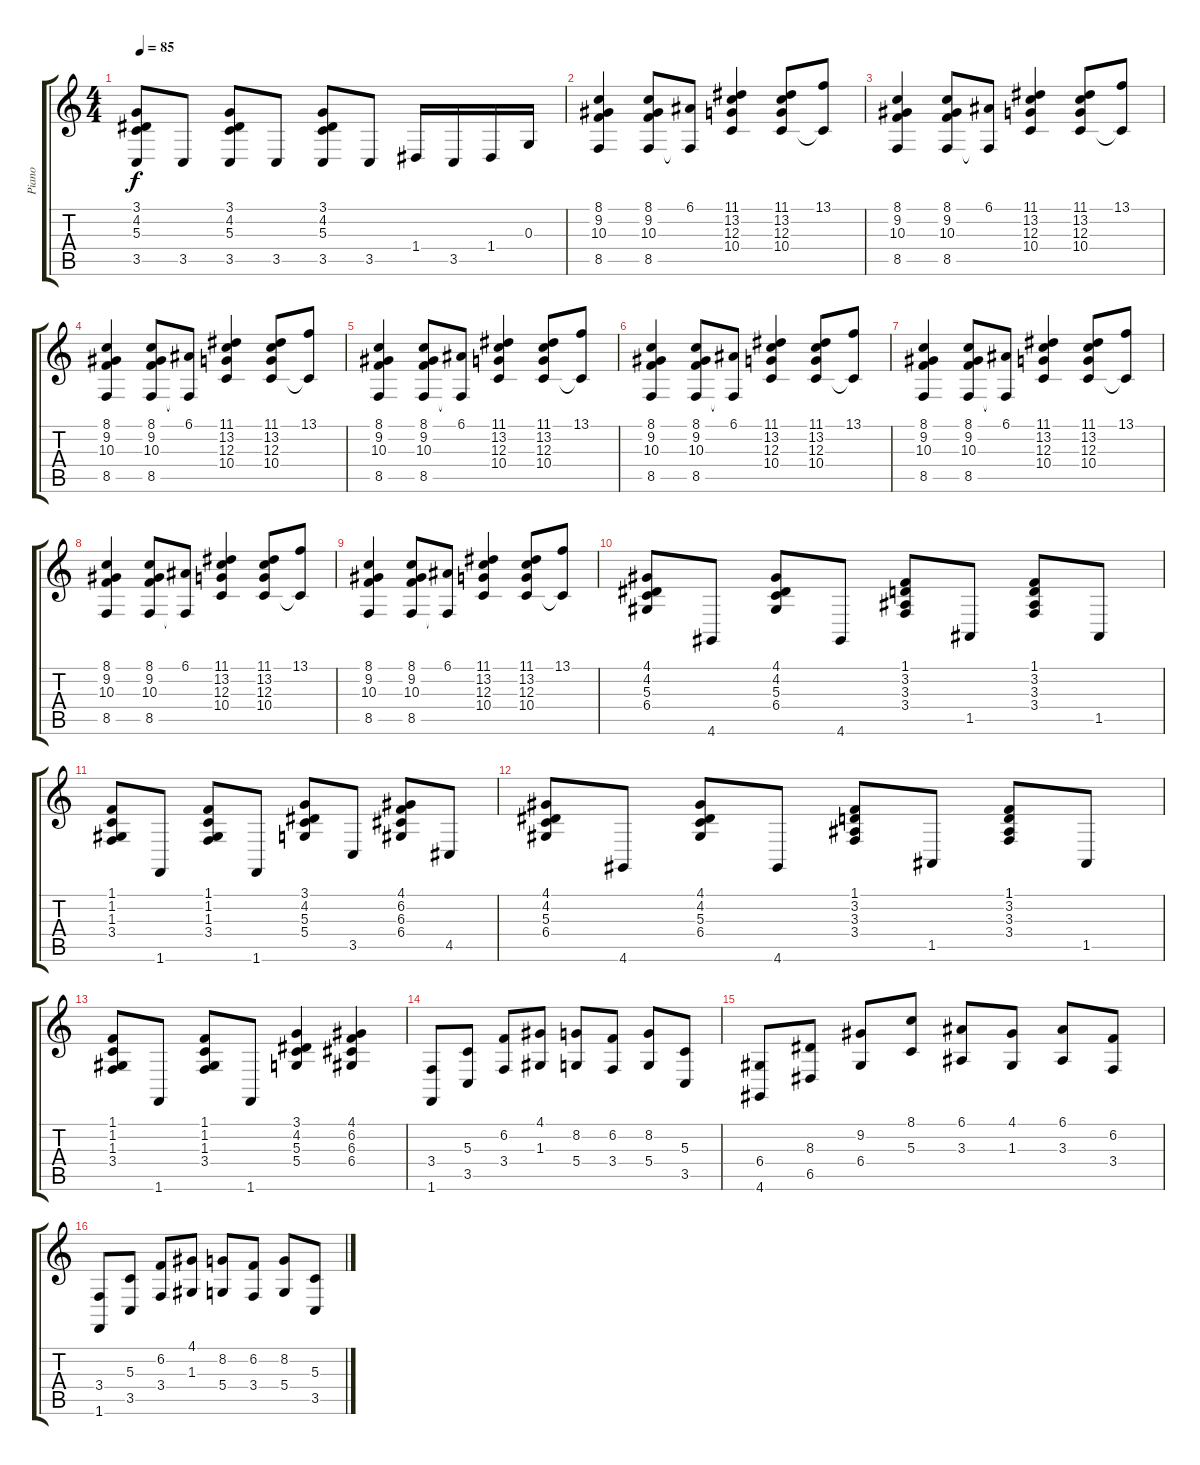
\track ("Piano" "Piano") {instrument acousticgrandpiano}
\staff {score tabs}
\tuning (E4 B3 G3 D3 A2 E2) {hide}
\ts (4 4)
\tempo 85
\clef g2
\ks c
(3.1 4.2 5.3 3.5).8{dy f} 3.5.8 (3.1 4.2 5.3 3.5).8 3.5.8 (3.1 4.2 5.3 3.5).8 3.5.8 1.4.16 3.5.16 1.4.16 0.3.16 |
(8.1 9.2 10.3 8.5).4 (8.1 9.2 10.3 8.5).8 (6.1 8.5{t}).8 (11.1 13.2 12.3 10.4).4 (11.1 13.2 12.3 10.4).8 (13.1 10.4{t}).8 |
(8.1 9.2 10.3 8.5).4 (8.1 9.2 10.3 8.5).8 (6.1 8.5{t}).8 (11.1 13.2 12.3 10.4).4 (11.1 13.2 12.3 10.4).8 (13.1 10.4{t}).8 |
(8.1 9.2 10.3 8.5).4 (8.1 9.2 10.3 8.5).8 (6.1 8.5{t}).8 (11.1 13.2 12.3 10.4).4 (11.1 13.2 12.3 10.4).8 (13.1 10.4{t}).8 |
(8.1 9.2 10.3 8.5).4 (8.1 9.2 10.3 8.5).8 (6.1 8.5{t}).8 (11.1 13.2 12.3 10.4).4 (11.1 13.2 12.3 10.4).8 (13.1 10.4{t}).8 |
(8.1 9.2 10.3 8.5).4 (8.1 9.2 10.3 8.5).8 (6.1 8.5{t}).8 (11.1 13.2 12.3 10.4).4 (11.1 13.2 12.3 10.4).8 (13.1 10.4{t}).8 |
(8.1 9.2 10.3 8.5).4 (8.1 9.2 10.3 8.5).8 (6.1 8.5{t}).8 (11.1 13.2 12.3 10.4).4 (11.1 13.2 12.3 10.4).8 (13.1 10.4{t}).8 |
(8.1 9.2 10.3 8.5).4 (8.1 9.2 10.3 8.5).8 (6.1 8.5{t}).8 (11.1 13.2 12.3 10.4).4 (11.1 13.2 12.3 10.4).8 (13.1 10.4{t}).8 |
(8.1 9.2 10.3 8.5).4 (8.1 9.2 10.3 8.5).8 (6.1 8.5{t}).8 (11.1 13.2 12.3 10.4).4 (11.1 13.2 12.3 10.4).8 (13.1 10.4{t}).8 |
(4.1 4.2 5.3 6.4).8 4.6.8 (4.1 4.2 5.3 6.4).8 4.6.8 (1.1 3.2 3.3 3.4).8 1.5.8 (1.1 3.2 3.3 3.4).8 1.5.8 |
(1.1 1.2 1.3 3.4).8 1.6.8 (1.1 1.2 1.3 3.4).8 1.6.8 (3.1 4.2 5.3 5.4).8 3.5.8 (4.1 6.2 6.3 6.4).8 4.5.8 |
(4.1 4.2 5.3 6.4).8 4.6.8 (4.1 4.2 5.3 6.4).8 4.6.8 (1.1 3.2 3.3 3.4).8 1.5.8 (1.1 3.2 3.3 3.4).8 1.5.8 |
(1.1 1.2 1.3 3.4).8 1.6.8 (1.1 1.2 1.3 3.4).8 1.6.8 (3.1 4.2 5.3 5.4).4 (4.1 6.2 6.3 6.4).4 |
(3.4 1.6).8 (5.3 3.5).8 (6.2 3.4).8 (4.1 1.3).8 (8.2 5.4).8 (6.2 3.4).8 (8.2 5.4).8 (5.3 3.5).8 |
(6.4 4.6).8 (8.3 6.5).8 (9.2 6.4).8 (8.1 5.3).8 (6.1 3.3).8 (4.1 1.3).8 (6.1 3.3).8 (6.2 3.4).8 |
(3.4 1.6).8 (5.3 3.5).8 (6.2 3.4).8 (4.1 1.3).8 (8.2 5.4).8 (6.2 3.4).8 (8.2 5.4).8 (5.3 3.5).8
